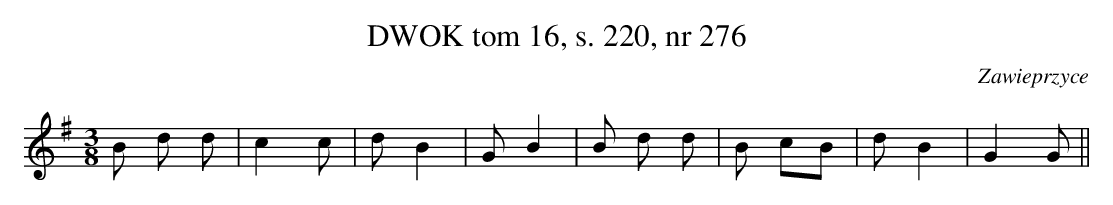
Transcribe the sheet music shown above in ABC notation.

X:1
T: DWOK tom 16, s. 220, nr 276
O: Zawieprzyce
L: 1/16
M: 3/8
K: G
B2 d2 d2 | c4 c2 | d2 B4 | G2 B4 | B2 d2 d2 | B2 c2B2 | d2 B4 | G4 G2 ||
